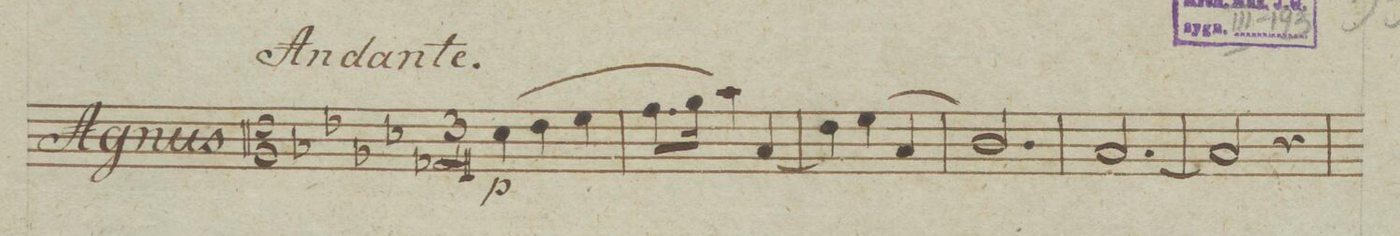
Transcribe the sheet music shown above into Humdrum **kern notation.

**kern	**dynam
*I"Viola.	*
*clefC3	*
*k[b-e-a-d-g-]	*
*M3/4	*
(4d-\	p
4e-\	.
4f\	.
=2	=2
8.g-\L	.
16a-\Jk	.
4b-\)	.
(<4B-/	.
=3	=3
4e-\)	.
(4f\	.
4B-/	.
=4	=4
2.c/)	.
=5	=5
[2.B-/	.
=6	=6
2B-/]	.
4r	.
=7	=7
*-	*-
